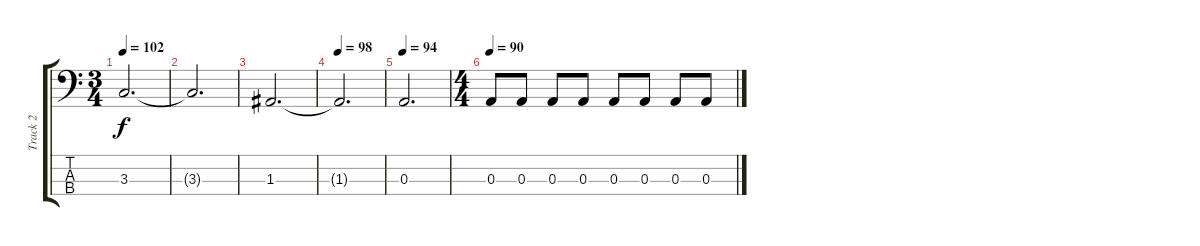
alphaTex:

\track ("Track 2" "Track 2") {instrument electricbassfinger}
\staff {score tabs}
\tuning (G2 D2 A1 E1) {hide}
\ts (3 4)
\tempo 102
\clef f4
\ks c
3.3.2{d dy f} |
3.3{t}.2{d} |
1.3.2{d} |
\tempo 98
1.3{t}.2{d} |
\tempo 94
0.3.2{d} |
\ts (4 4)
\tempo 90
0.3.8 0.3.8 0.3.8 0.3.8 0.3.8 0.3.8 0.3.8 0.3.8
